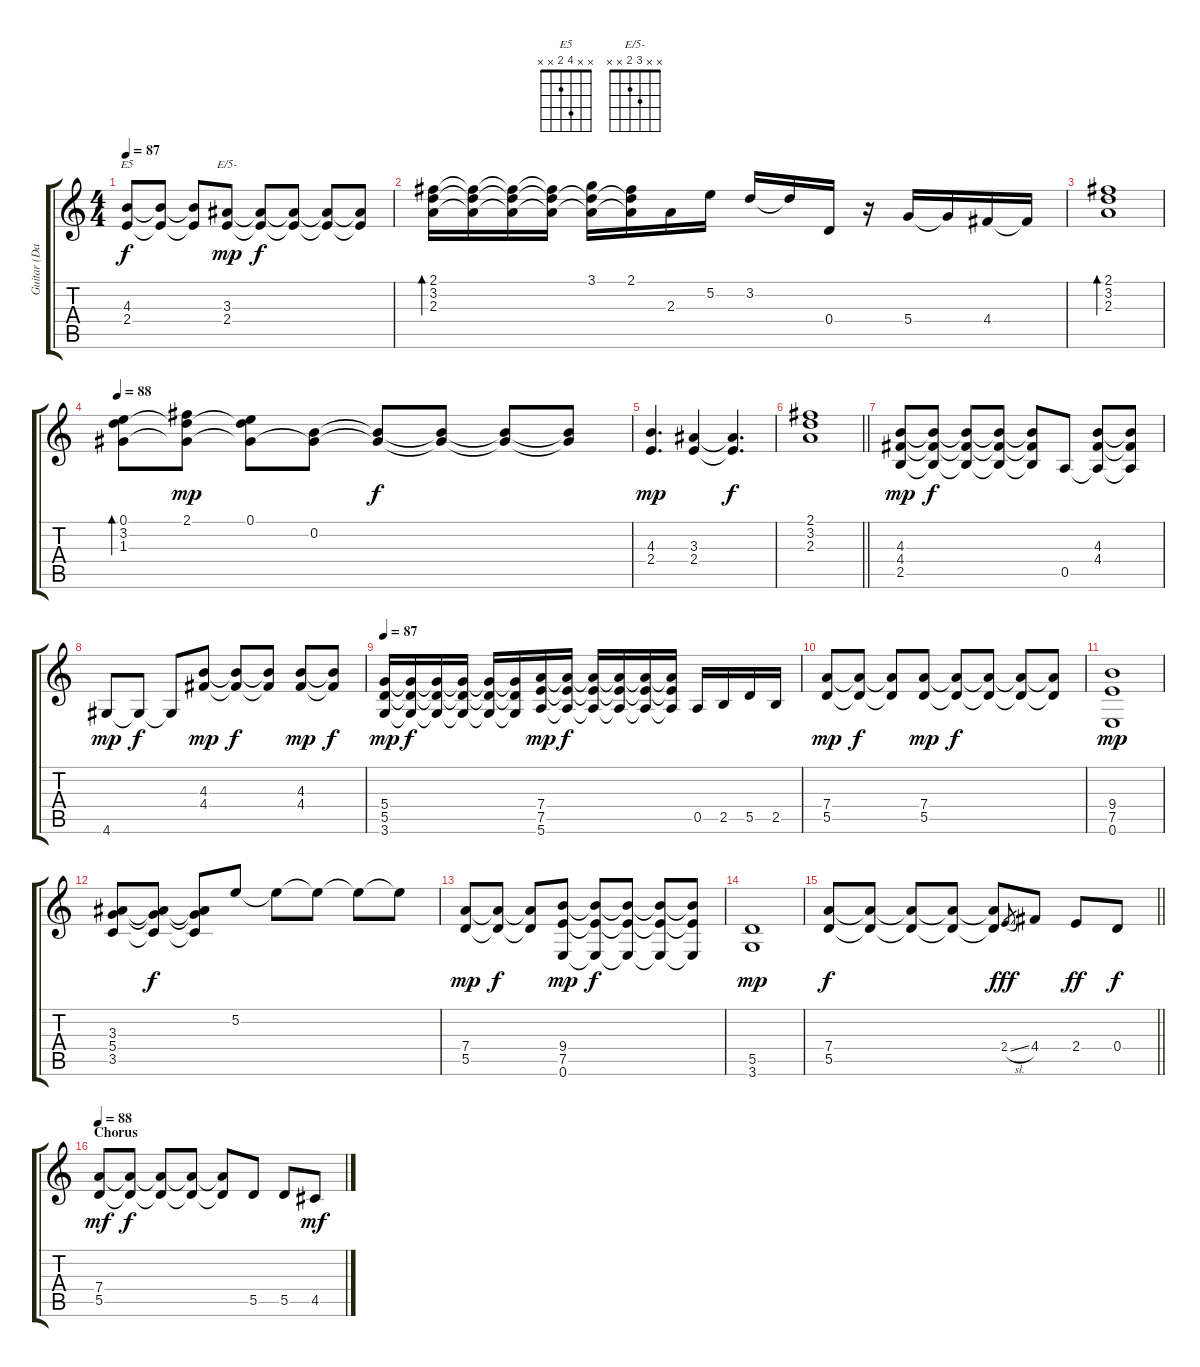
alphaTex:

\track ("Guitar (Dan)" "Guitar (Da") {instrument overdrivenguitar}
\staff {score tabs}
\tuning (E4 B3 G3 D3 A2 E2) {hide}
\chord ("E5" x x 4 2 x x)
\chord ("E/5-" x x 3 2 x x)
\ts (4 4)
\tempo 87
\clef g2
\ks c
(4.3 2.4).8{ch "E5" dy f} (4.3{t} 2.4{t}).8 (4.3{t} 2.4{t}).8 (3.3 2.4).8{ch "E/5-" dy mp} (3.3{t} 2.4{t}).8{dy f} (3.3{t} 2.4{t}).8 (3.3{t} 2.4{t}).8 (3.3{t} 2.4{t}).8 |
(2.1 3.2 2.3).16{bd 120} (2.1{t} 3.2{t} 2.3{t}).16 (2.1{t} 3.2{t} 2.3{t}).16 (2.1{t} 3.2{t} 2.3{t}).16 (3.1 3.2{t} 2.3{t}).16 (2.1 3.2{t} 2.3{t}).16 2.3.16 5.2.16 3.2.16 3.2{t}.16 0.4.16 r.16 5.4.16 5.4{t}.16 4.4.16 4.4{t}.16 |
(2.1 3.2 2.3).1{bd 120} |
\tempo 88
(0.1 3.2 1.3).8{bd 120} (2.1 3.2{t} 1.3{t}).8{dy mp} (0.1 3.2{t} 1.3{t}).8 (0.2 1.3{t}).8 (0.2{t} 1.3{t}).8{dy f} (0.2{t} 1.3{t}).8 (0.2{t} 1.3{t}).8 (0.2{t} 1.3{t}).8 |
(4.3 2.4).4{d dy mp} (3.3 2.4).4 (3.3{t} 2.4{t}).4{d dy f} |
\barLineRight lightlight
(2.1 3.2 2.3).1 |
(4.3 4.4 2.5).8{dy mp} (4.3{t} 4.4{t} 2.5{t}).8{dy f} (4.3{t} 4.4{t} 2.5{t}).8 (4.3{t} 4.4{t} 2.5{t}).8 (4.3{t} 4.4{t} 2.5{t}).8 0.5.8 (4.3 4.4 0.5{t}).8 (4.3{t} 4.4{t} 0.5{t}).8 |
4.6.8{dy mp} 4.6{t}.8{dy f} 4.6{t}.8 (4.3 4.4).8{dy mp} (4.3{t} 4.4{t}).8{dy f} (4.3{t} 4.4{t}).8 (4.3 4.4).8{dy mp} (4.3{t} 4.4{t}).8{dy f} |
\tempo 87
(5.4 5.5 3.6).16{dy mp} (5.4{t} 5.5{t} 3.6{t}).16{dy f} (5.4{t} 5.5{t} 3.6{t}).16 (5.4{t} 5.5{t} 3.6{t}).16 (5.4{t} 5.5{t} 3.6{t}).16 (5.4{t} 5.5{t} 3.6{t}).16 (7.4 7.5 5.6).16{dy mp} (7.4{t} 7.5{t} 5.6{t}).16{dy f} (7.4{t} 7.5{t} 5.6{t}).16 (7.4{t} 7.5{t} 5.6{t}).16 (7.4{t} 7.5{t} 5.6{t}).16 (7.4{t} 7.5{t} 5.6{t}).16 0.5.16 2.5.16 5.5.16 2.5.16 |
(7.4 5.5).8{dy mp} (7.4{t} 5.5{t}).8{dy f} (7.4{t} 5.5{t}).8 (7.4 5.5).8{dy mp} (7.4{t} 5.5{t}).8{dy f} (7.4{t} 5.5{t}).8 (7.4{t} 5.5{t}).8 (7.4{t} 5.5{t}).8 |
(9.4 7.5 0.6).1{dy mp} |
(3.3 5.4 3.5).8 (3.3{t} 5.4{t} 3.5{t}).8{dy f} (3.3{t} 5.4{t} 3.5{t}).8 5.2.8 5.2{t}.8 5.2{t}.8 5.2{t}.8 5.2{t}.8 |
(7.4 5.5).8{dy mp} (7.4{t} 5.5{t}).8{dy f} (7.4{t} 5.5{t}).8 (9.4 7.5 0.6).8{dy mp} (9.4{t} 7.5{t} 0.6{t}).8{dy f} (9.4{t} 7.5{t} 0.6{t}).8 (9.4{t} 7.5{t} 0.6{t}).8 (9.4{t} 7.5{t} 0.6{t}).8 |
(5.5 3.6).1{dy mp} |
\barLineRight lightlight
(7.4 5.5).8{dy f} (7.4{t} 5.5{t}).8 (7.4{t} 5.5{t}).8 (7.4{t} 5.5{t}).8 (7.4{t} 5.5{t}).8 2.4{sl}.8{gr dy fff} 4.4.8 2.4.8{dy ff} 0.4.8{dy f} |
\section ("" "Chorus")
\tempo 88
(7.4 5.5).8{dy mf} (7.4{t} 5.5{t}).8{dy f} (7.4{t} 5.5{t}).8 (7.4{t} 5.5{t}).8 (7.4{t} 5.5{t}).8 5.5.8 5.5.8 4.5.8{dy mf}
